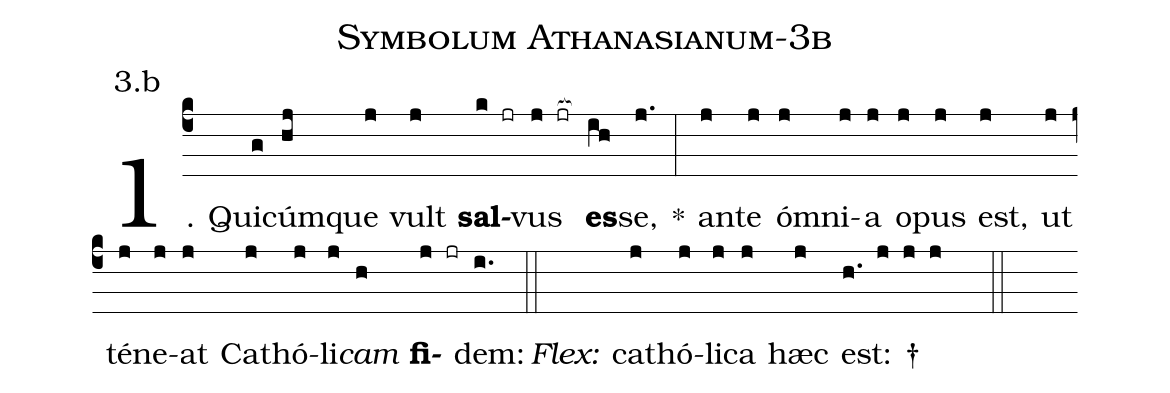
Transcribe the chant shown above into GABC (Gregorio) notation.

name: Symbolum Athanasianum-3b;
annotation: 3.b;
%%
(c4)1. Qui(g)cúm(hj)que(j) vult(j) <b>sal</b>(k jr)vus(j jr[ocb:1{]) <b>es</b>(ih[ocb:0}])se,(j.) *(:) an(j)te(j) óm(j)ni(j)a(j) o(j)pus(j) est,(j) ut(j) té(j)ne(j)at(j) Ca(j)thó(j)li(j)<i>cam</i>(h) <b>fi</b>(j jr)dem:(i.) (::)
<i>Flex:</i>()  ca(j)thó(j)li(j)ca(j) hæc(j) est: †(h. j j j  ::)
